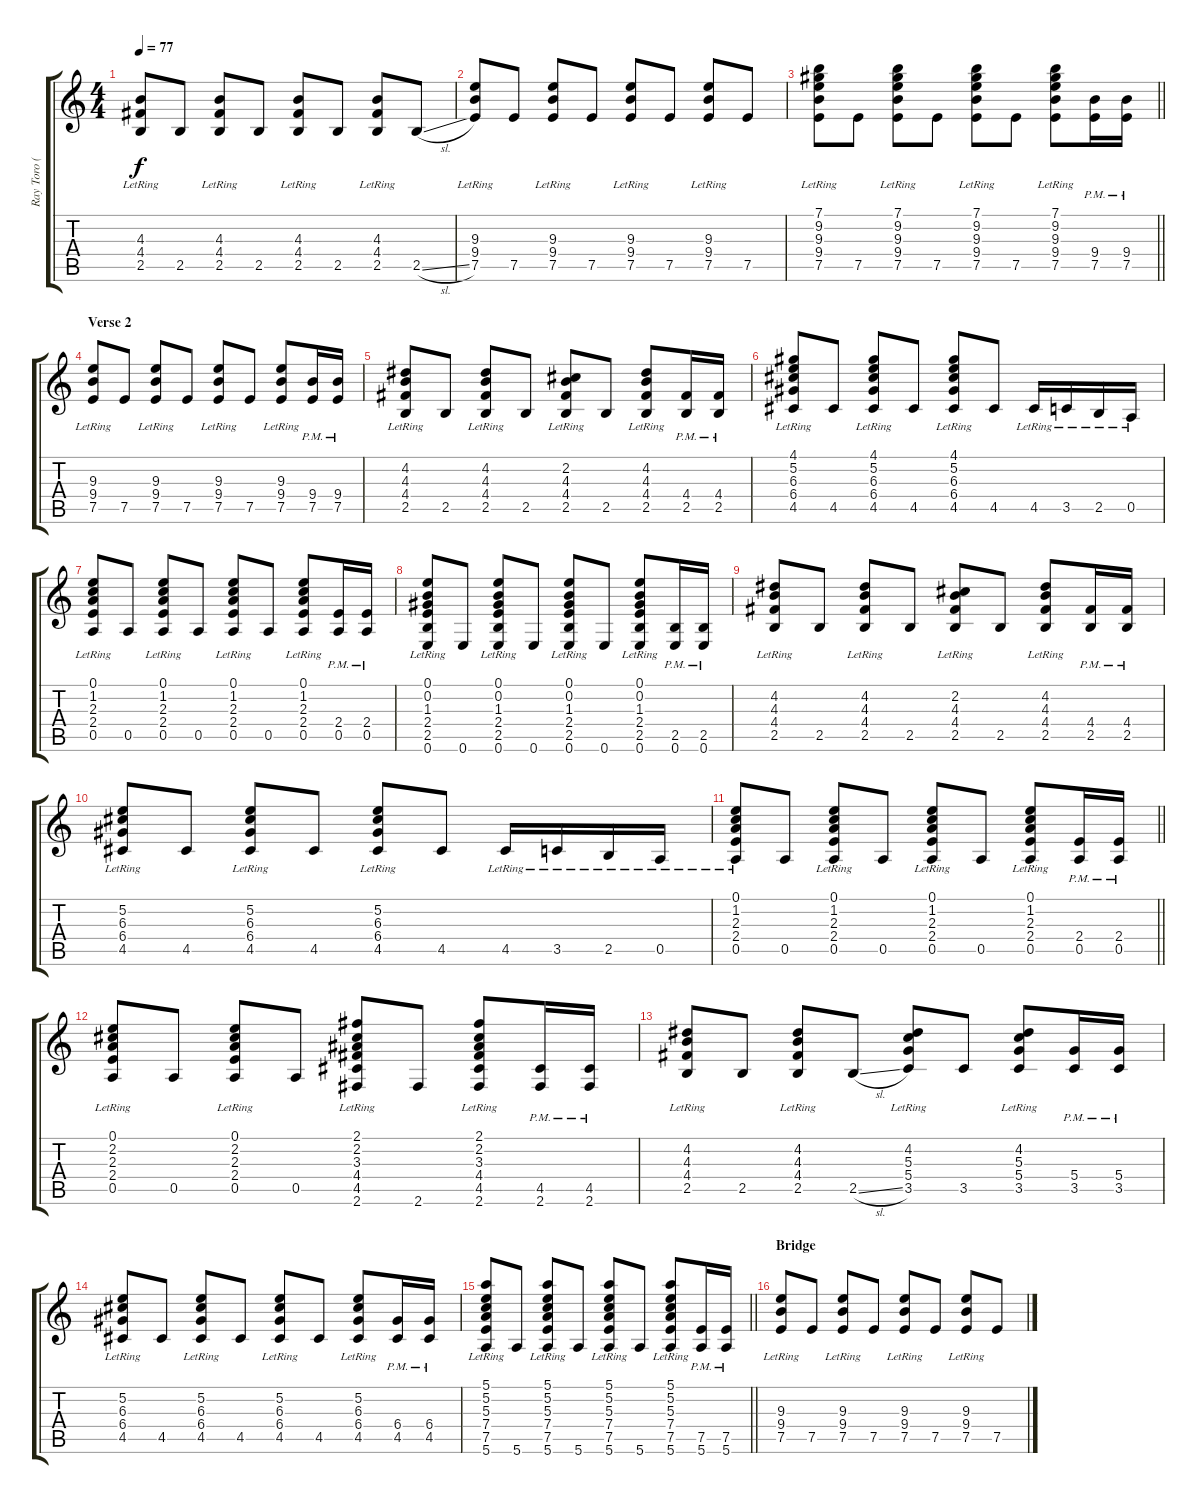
\track ("Ray Toro (solo guitar)" "Ray Toro (") {instrument distortionguitar}
\staff {score tabs}
\tuning (E4 B3 G3 D3 A2 E2) {hide}
\ts (4 4)
\tempo 77
\clef g2
\ks c
(4.3{lr} 4.4{lr} 2.5{lr}).8{dy f} 2.5.8 (4.3{lr} 4.4{lr} 2.5{lr}).8 2.5.8 (4.3{lr} 4.4{lr} 2.5{lr}).8 2.5.8 (4.3{lr} 4.4{lr} 2.5{lr}).8 2.5{sl}.8 |
(9.3{lr} 9.4{lr} 7.5{lr}).8 7.5.8 (9.3{lr} 9.4{lr} 7.5{lr}).8 7.5.8 (9.3{lr} 9.4{lr} 7.5{lr}).8 7.5.8 (9.3{lr} 9.4{lr} 7.5{lr}).8 7.5.8 |
\barLineRight lightlight
(7.1{lr} 9.2{lr} 9.3{lr} 9.4{lr} 7.5{lr}).8 7.5.8 (7.1{lr} 9.2{lr} 9.3{lr} 9.4{lr} 7.5{lr}).8 7.5.8 (7.1{lr} 9.2{lr} 9.3{lr} 9.4{lr} 7.5{lr}).8 7.5.8 (7.1{lr} 9.2{lr} 9.3{lr} 9.4{lr} 7.5{lr}).8 (9.4{pm} 7.5{pm}).16 (9.4{pm} 7.5{pm}).16 |
\section ("" "Verse 2")
(9.3{lr} 9.4{lr} 7.5{lr}).8 7.5.8 (9.3{lr} 9.4{lr} 7.5{lr}).8 7.5.8 (9.3{lr} 9.4{lr} 7.5{lr}).8 7.5.8 (9.3{lr} 9.4{lr} 7.5{lr}).8 (9.4{pm} 7.5{pm}).16 (9.4{pm} 7.5{pm}).16 |
(4.2{lr} 4.3{lr} 4.4{lr} 2.5{lr}).8 2.5.8 (4.2{lr} 4.3{lr} 4.4{lr} 2.5{lr}).8 2.5.8 (2.2{lr} 4.3{lr} 4.4{lr} 2.5{lr}).8 2.5.8 (4.2{lr} 4.3{lr} 4.4{lr} 2.5{lr}).8 (4.4{pm} 2.5{pm}).16 (4.4{pm} 2.5{pm}).16 |
(4.1{lr} 5.2{lr} 6.3{lr} 6.4{lr} 4.5{lr}).8 4.5.8 (4.1{lr} 5.2{lr} 6.3{lr} 6.4{lr} 4.5{lr}).8 4.5.8 (4.1{lr} 5.2{lr} 6.3{lr} 6.4{lr} 4.5{lr}).8 4.5.8 4.5{lr}.16 3.5{lr}.16 2.5{lr}.16 0.5{lr}.16 |
(0.1{lr} 1.2{lr} 2.3{lr} 2.4{lr} 0.5{lr}).8 0.5.8 (0.1{lr} 1.2{lr} 2.3{lr} 2.4{lr} 0.5{lr}).8 0.5.8 (0.1{lr} 1.2{lr} 2.3{lr} 2.4{lr} 0.5{lr}).8 0.5.8 (0.1{lr} 1.2{lr} 2.3{lr} 2.4{lr} 0.5{lr}).8 (2.4{pm} 0.5{pm}).16 (2.4{pm} 0.5{pm}).16 |
(0.1{lr} 0.2{lr} 1.3{lr} 2.4{lr} 2.5{lr} 0.6{lr}).8 0.6.8 (0.1{lr} 0.2{lr} 1.3{lr} 2.4{lr} 2.5{lr} 0.6{lr}).8 0.6.8 (0.1{lr} 0.2{lr} 1.3{lr} 2.4{lr} 2.5{lr} 0.6{lr}).8 0.6.8 (0.1{lr} 0.2{lr} 1.3{lr} 2.4{lr} 2.5{lr} 0.6{lr}).8 (2.5{pm} 0.6{pm}).16 (2.5{pm} 0.6{pm}).16 |
(4.2{lr} 4.3{lr} 4.4{lr} 2.5{lr}).8 2.5.8 (4.2{lr} 4.3{lr} 4.4{lr} 2.5{lr}).8 2.5.8 (2.2{lr} 4.3{lr} 4.4{lr} 2.5{lr}).8 2.5.8 (4.2{lr} 4.3{lr} 4.4{lr} 2.5{lr}).8 (4.4{pm} 2.5{pm}).16 (4.4{pm} 2.5{pm}).16 |
(5.2{lr} 6.3{lr} 6.4{lr} 4.5{lr}).8 4.5.8 (5.2{lr} 6.3{lr} 6.4{lr} 4.5{lr}).8 4.5.8 (5.2{lr} 6.3{lr} 6.4{lr} 4.5{lr}).8 4.5.8 4.5{lr}.16 3.5{lr}.16 2.5{lr}.16 0.5{lr}.16 |
\barLineRight lightlight
(0.1{lr} 1.2{lr} 2.3{lr} 2.4{lr} 0.5{lr}).8 0.5.8 (0.1{lr} 1.2{lr} 2.3{lr} 2.4{lr} 0.5{lr}).8 0.5.8 (0.1{lr} 1.2{lr} 2.3{lr} 2.4{lr} 0.5{lr}).8 0.5.8 (0.1{lr} 1.2{lr} 2.3{lr} 2.4{lr} 0.5{lr}).8 (2.4{pm} 0.5{pm}).16 (2.4{pm} 0.5{pm}).16 |
(0.1{lr} 2.2{lr} 2.3{lr} 2.4{lr} 0.5{lr}).8 0.5.8 (0.1{lr} 2.2{lr} 2.3{lr} 2.4{lr} 0.5{lr}).8 0.5.8 (2.1{lr} 2.2{lr} 3.3{lr} 4.4{lr} 4.5{lr} 2.6{lr}).8 2.6.8 (2.1{lr} 2.2{lr} 3.3{lr} 4.4{lr} 4.5{lr} 2.6{lr}).8 (4.5{pm} 2.6{pm}).16 (4.5{pm} 2.6{pm}).16 |
(4.2{lr} 4.3{lr} 4.4{lr} 2.5{lr}).8 2.5.8 (4.2{lr} 4.3{lr} 4.4{lr} 2.5{lr}).8 2.5{sl}.8 (4.2{lr} 5.3{lr} 5.4{lr} 3.5{lr}).8 3.5.8 (4.2{lr} 5.3{lr} 5.4{lr} 3.5{lr}).8 (5.4{pm} 3.5{pm}).16 (5.4{pm} 3.5{pm}).16 |
(5.2{lr} 6.3{lr} 6.4{lr} 4.5{lr}).8 4.5.8 (5.2{lr} 6.3{lr} 6.4{lr} 4.5{lr}).8 4.5.8 (5.2{lr} 6.3{lr} 6.4{lr} 4.5{lr}).8 4.5.8 (5.2{lr} 6.3{lr} 6.4{lr} 4.5{lr}).8 (6.4{pm} 4.5{pm}).16 (6.4{pm} 4.5{pm}).16 |
\barLineRight lightlight
(5.1{lr} 5.2{lr} 5.3{lr} 7.4{lr} 7.5{lr} 5.6{lr}).8 5.6.8 (5.1{lr} 5.2{lr} 5.3{lr} 7.4{lr} 7.5{lr} 5.6{lr}).8 5.6.8 (5.1{lr} 5.2{lr} 5.3{lr} 7.4{lr} 7.5{lr} 5.6{lr}).8 5.6.8 (5.1{lr} 5.2{lr} 5.3{lr} 7.4{lr} 7.5{lr} 5.6{lr}).8 (7.5{pm} 5.6{pm}).16 (7.5{pm} 5.6{pm}).16 |
\section ("" "Bridge")
(9.3{lr} 9.4{lr} 7.5{lr}).8 7.5.8 (9.3{lr} 9.4{lr} 7.5{lr}).8 7.5.8 (9.3{lr} 9.4{lr} 7.5{lr}).8 7.5.8 (9.3{lr} 9.4{lr} 7.5{lr}).8 7.5.8
